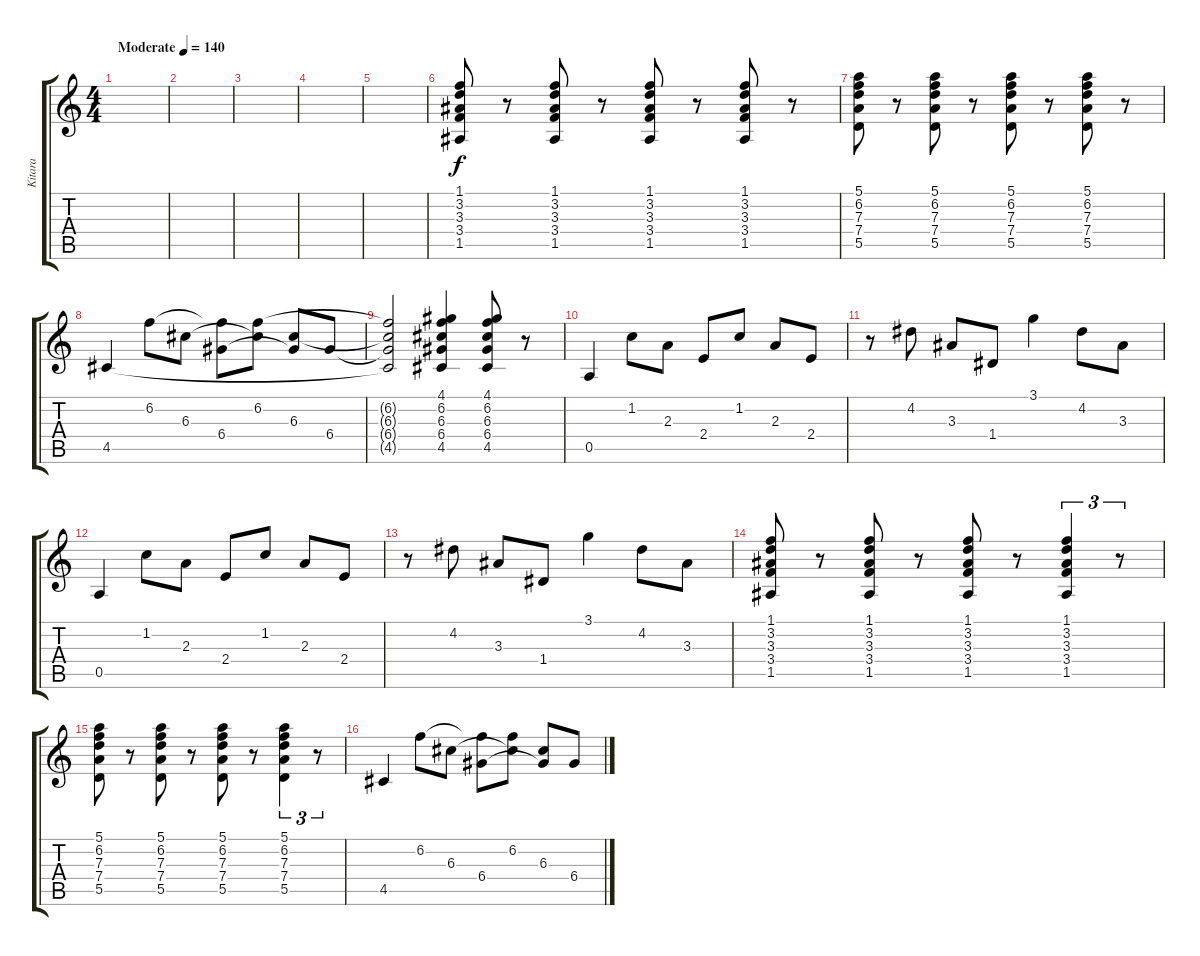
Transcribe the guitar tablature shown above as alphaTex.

\track ("Kitara" "Kitara") {instrument electricguitarclean}
\staff {score tabs}
\tuning (E4 B3 G3 D3 A2 E2) {hide}
\ts (4 4)
\tempo (140 "Moderate")
\clef g2
\ks c
|
|
|
|
|
(1.1 3.2 3.3 3.4 1.5).8 r.8 (1.1 3.2 3.3 3.4 1.5).8 r.8 (1.1 3.2 3.3 3.4 1.5).8 r.8 (1.1 3.2 3.3 3.4 1.5).8 r.8 |
(5.1 6.2 7.3 7.4 5.5).8 r.8 (5.1 6.2 7.3 7.4 5.5).8 r.8 (5.1 6.2 7.3 7.4 5.5).8 r.8 (5.1 6.2 7.3 7.4 5.5).8 r.8 |
4.5.4 6.2.8 6.3.8 (6.2{t} 6.4).8 (6.2 6.3{t}).8 (6.3 6.4{t}).8 6.4.8 |
(6.2{t} 6.3{t} 6.4{t} 4.5{t}).2 (4.1 6.2 6.3 6.4 4.5).4 (4.1 6.2 6.3 6.4 4.5).8 r.8 |
0.5.4 1.2.8 2.3.8 2.4.8 1.2.8 2.3.8 2.4.8 |
r.8 4.2.8 3.3.8 1.4.8 3.1.4 4.2.8 3.3.8 |
0.5.4 1.2.8 2.3.8 2.4.8 1.2.8 2.3.8 2.4.8 |
r.8 4.2.8 3.3.8 1.4.8 3.1.4 4.2.8 3.3.8 |
(1.1 3.2 3.3 3.4 1.5).8 r.8 (1.1 3.2 3.3 3.4 1.5).8 r.8 (1.1 3.2 3.3 3.4 1.5).8 r.8 (1.1 3.2 3.3 3.4 1.5).4{tu (3 2)} r.8{tu (3 2)} |
(5.1 6.2 7.3 7.4 5.5).8 r.8 (5.1 6.2 7.3 7.4 5.5).8 r.8 (5.1 6.2 7.3 7.4 5.5).8 r.8 (5.1 6.2 7.3 7.4 5.5).4{tu (3 2)} r.8{tu (3 2)} |
4.5.4 6.2.8 6.3.8 (6.2{t} 6.4).8 (6.2 6.3{t}).8 (6.3 6.4{t}).8 6.4.8
